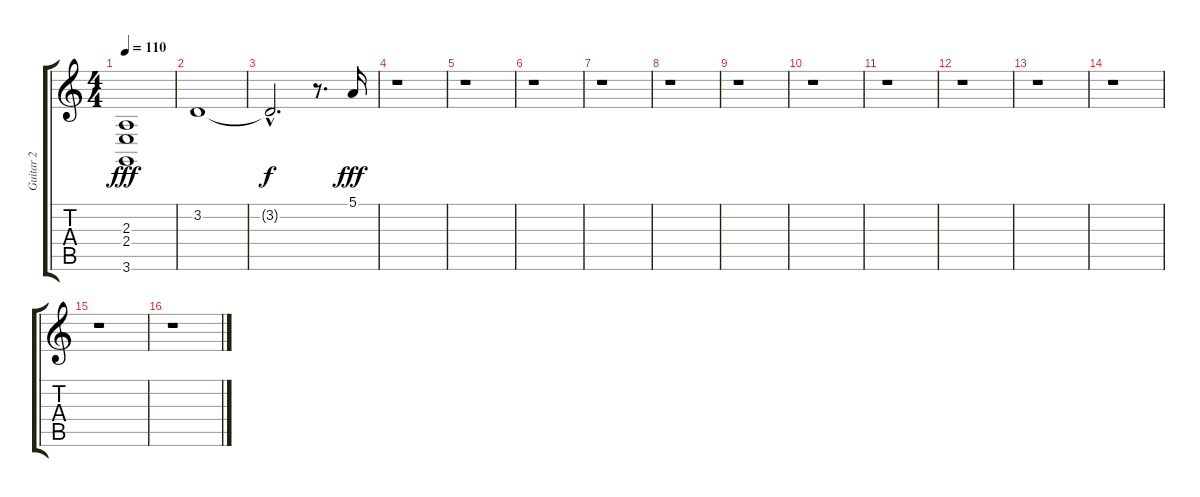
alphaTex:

\track ("Guitar 2" "Guitar 2") {instrument synthstrings1}
\staff {score tabs}
\tuning (E4 B3 G3 D3 A2 E2) {hide}
\ts (4 4)
\tempo 110
\clef g2
\ks c
(2.3 2.4 3.6).1{dy fff} |
3.2.1 |
3.2{hac t}.2{d dy f} r.8{d} 5.1.16{dy fff} |
r.1 |
r.1 |
r.1 |
r.1 |
r.1 |
r.1 |
r.1 |
r.1 |
r.1 |
r.1 |
r.1 |
r.1 |
r.1
